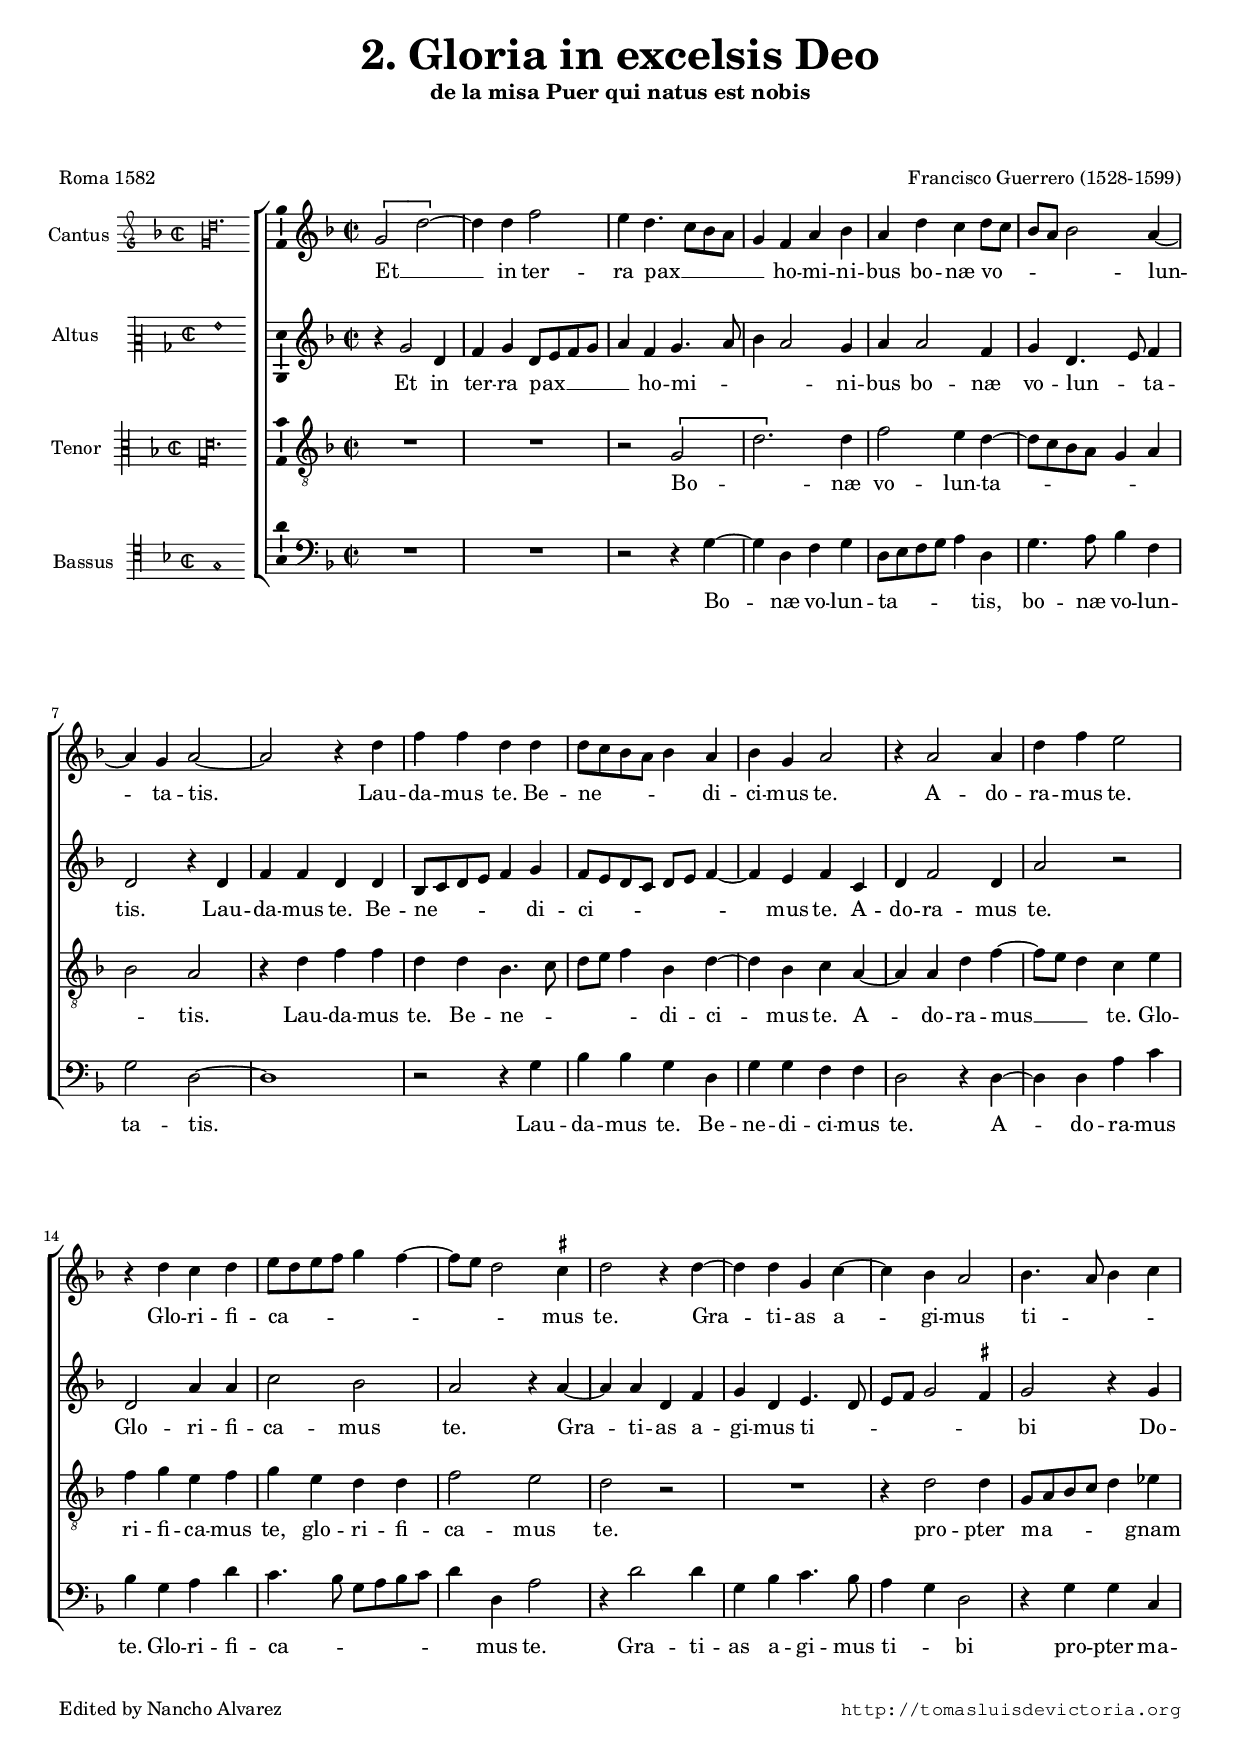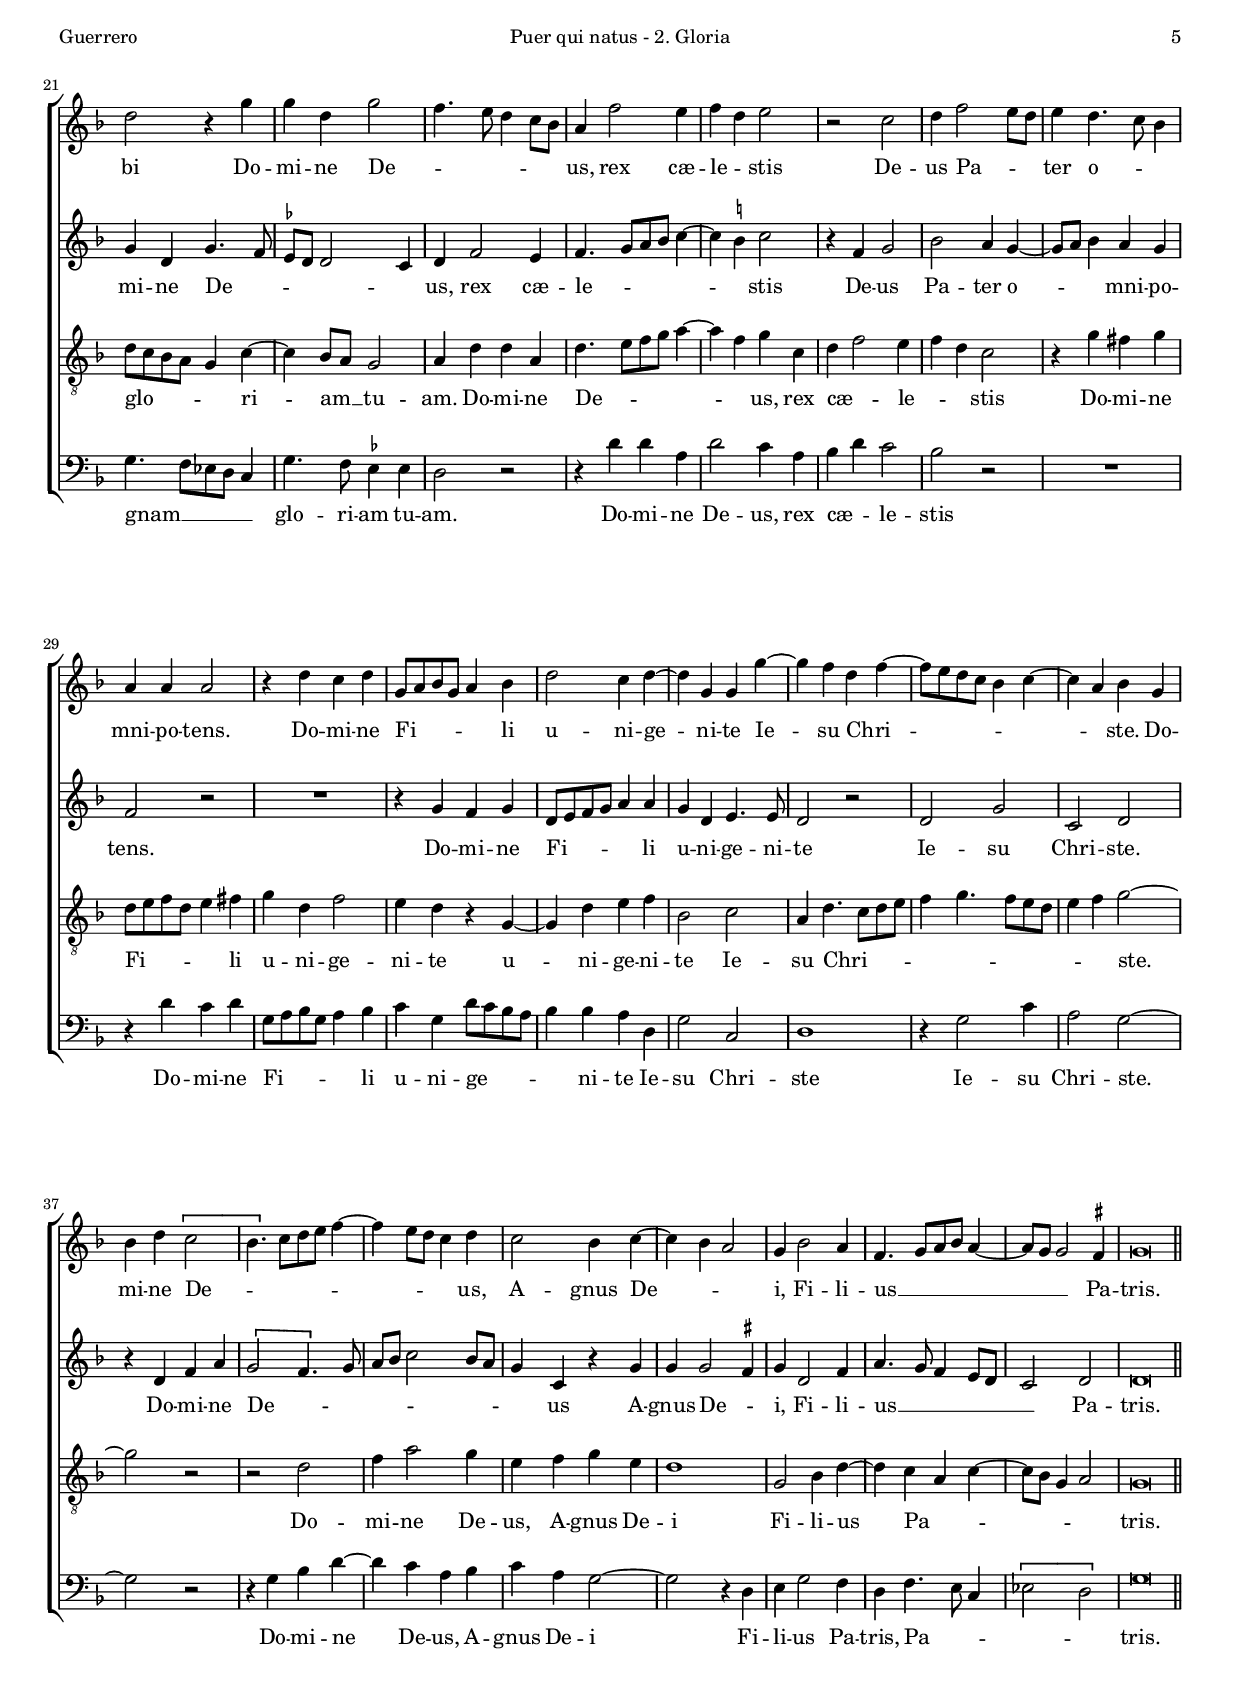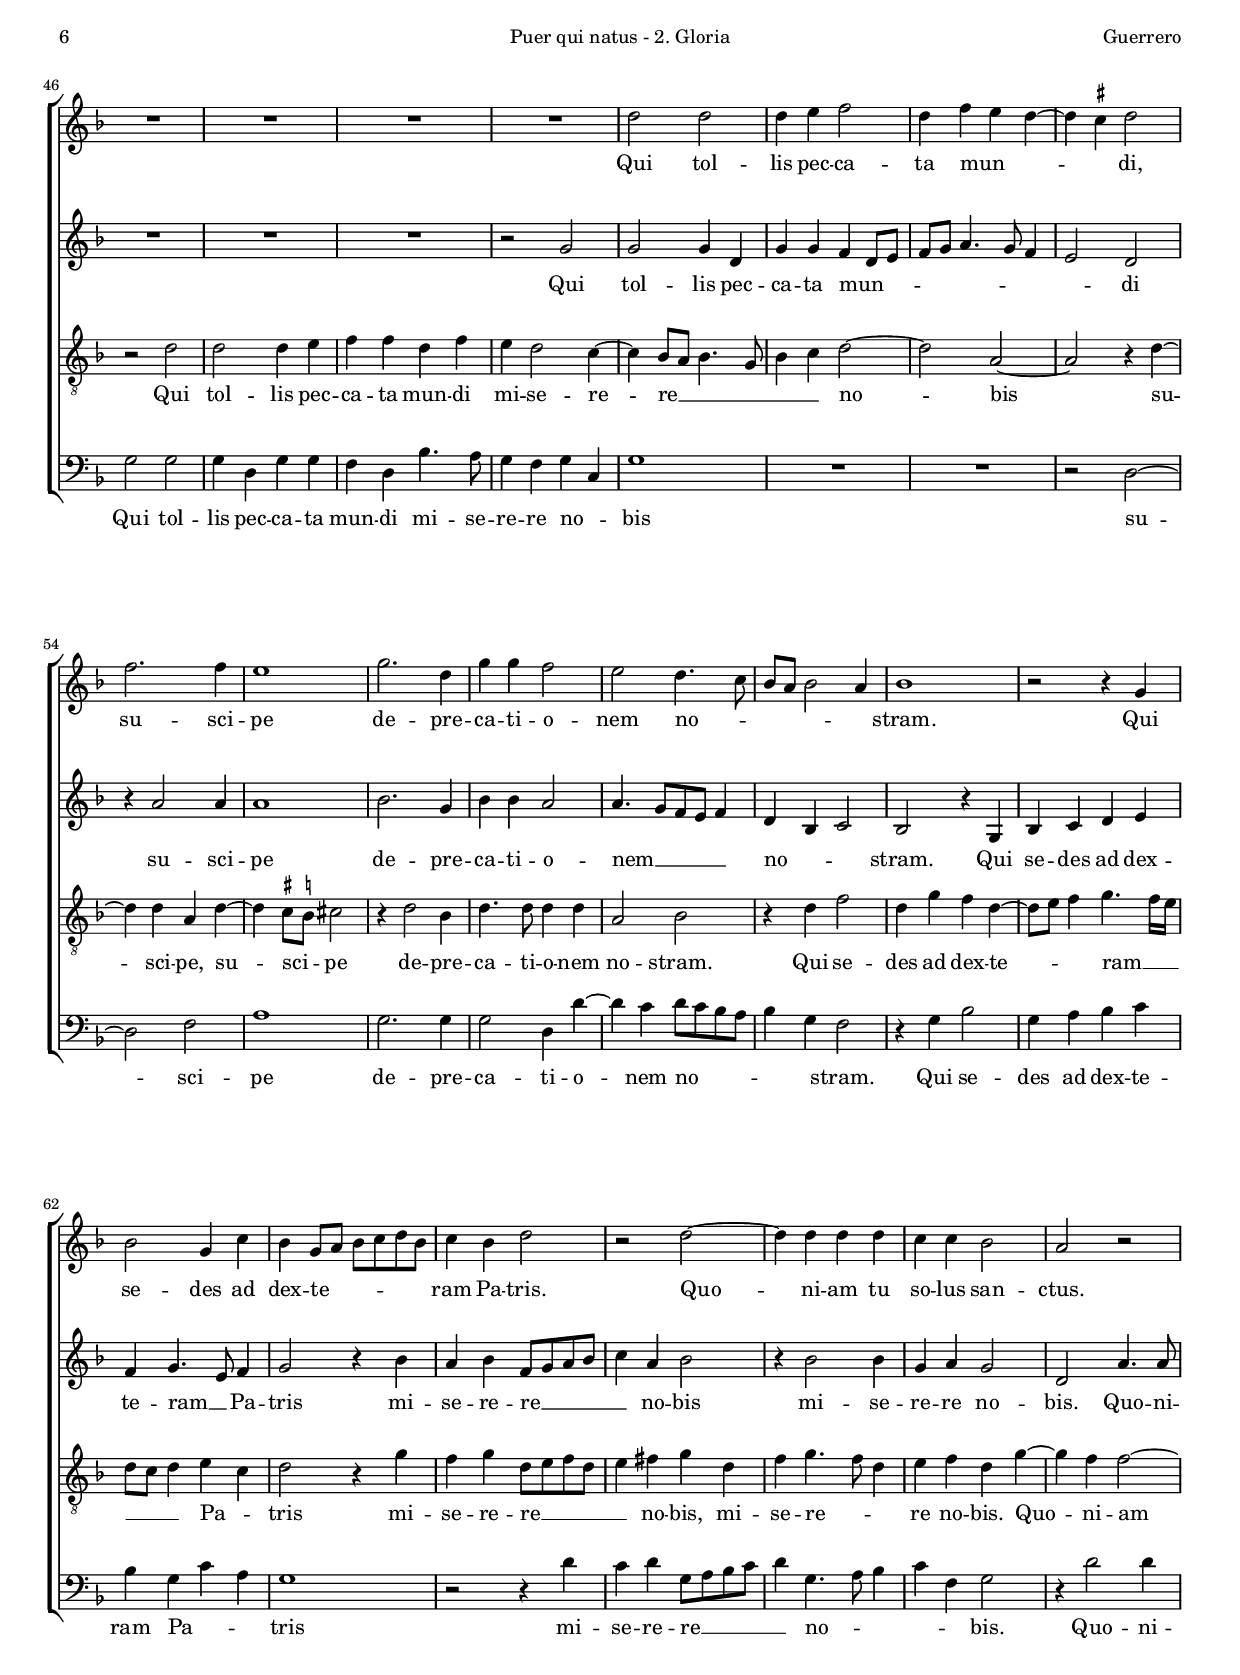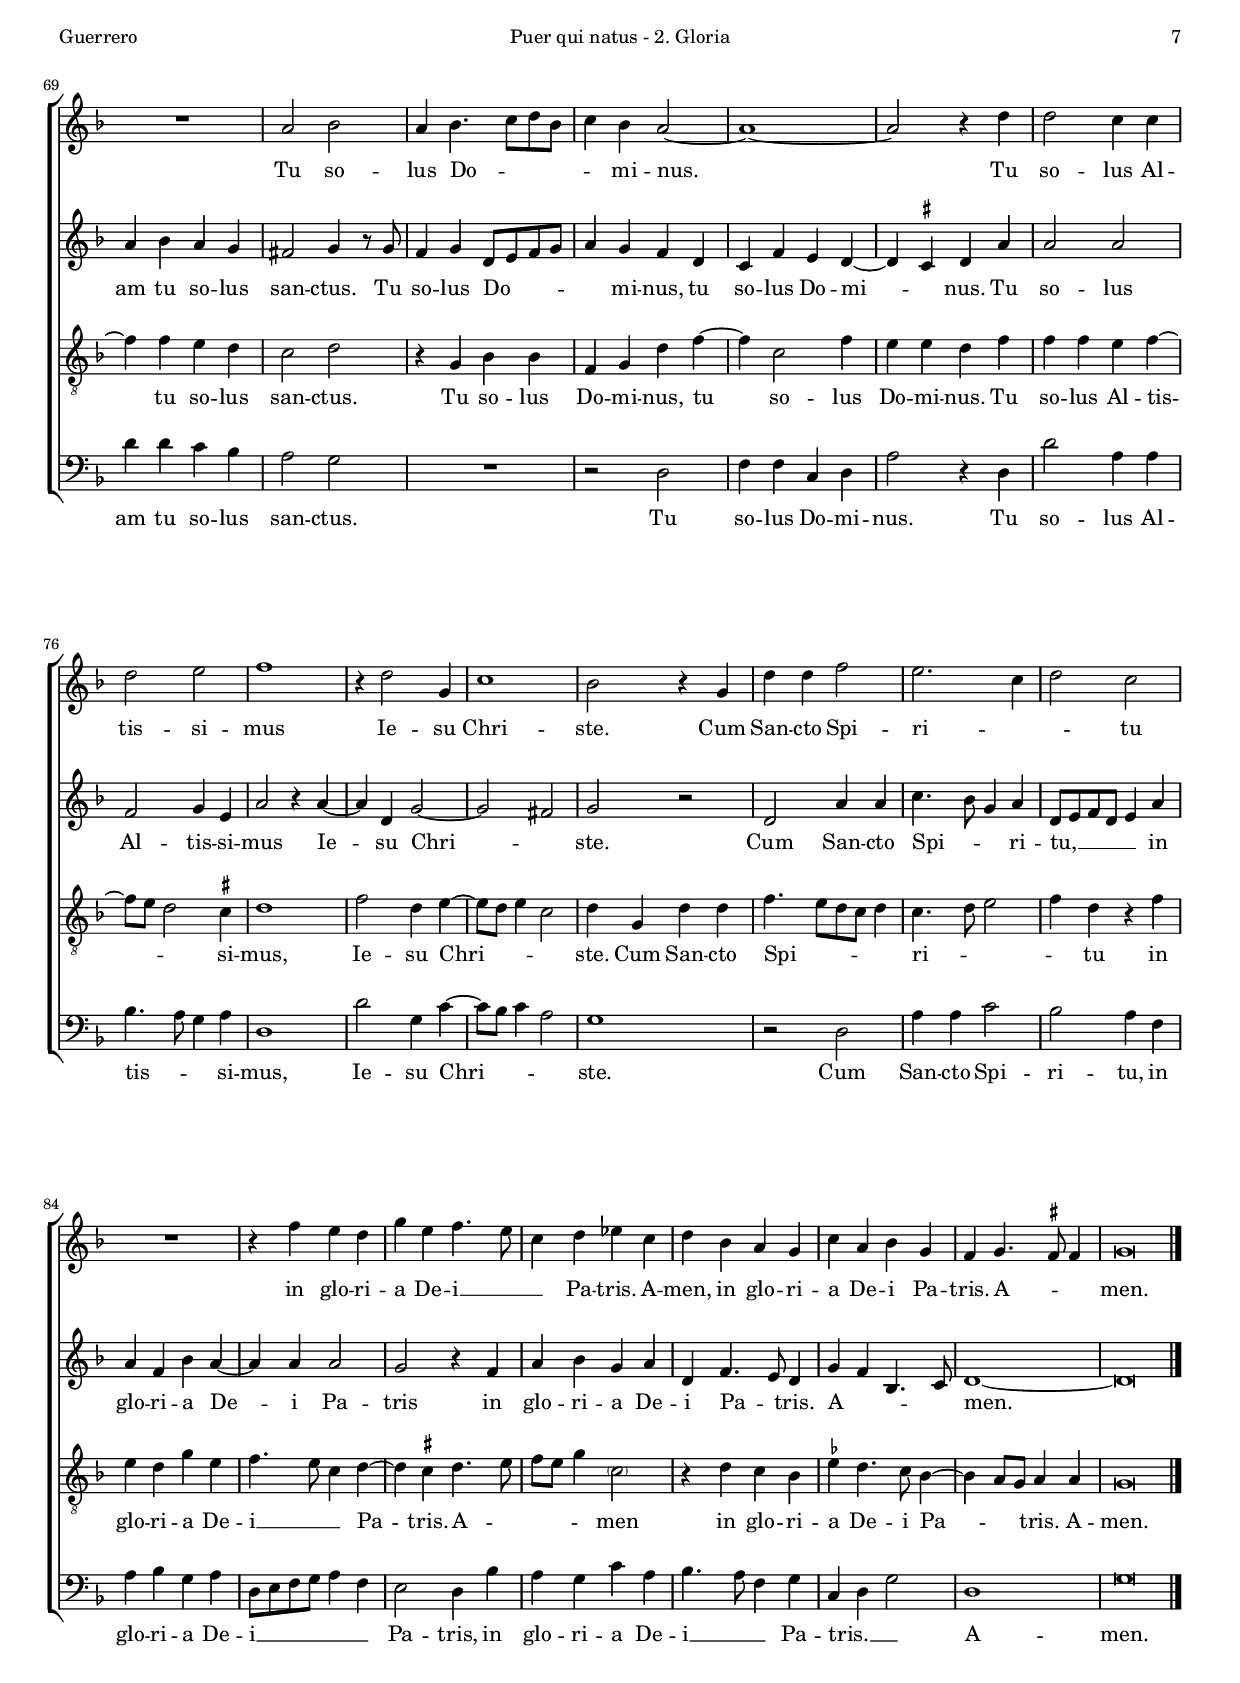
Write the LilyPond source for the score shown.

\version "2.18.0"

#(set-default-paper-size "a4")
#(set-global-staff-size 16.4)
#(ly:set-option 'point-and-click #f)
%mobile -s15.5 -i3.5

italicas=\override LyricText.font-shape = #'italic
rectas=\override LyricText.font-shape = #'upright
ss=\once \set suggestAccidentals = ##t
incipitwidth = 20
htitle="Puer qui natus - 2. Gloria"
hcomposer="Guerrero"

\header {
	title=\markup{\fontsize #3 "2. Gloria in excelsis Deo" }
	subtitle="de la misa Puer qui natus est nobis"
        subsubtitle=\markup{\null \vspace #2 }
	composer="Francisco Guerrero (1528-1599)"
        pdfauthor=\composer
        poet="Roma 1582"
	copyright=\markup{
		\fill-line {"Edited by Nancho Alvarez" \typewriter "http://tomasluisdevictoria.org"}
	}
%	tagline=""
}

global={\key f \major \time 2/2 \skip 1*45 \bar "||" \break
				\skip 1*46 \bar "|." }


cantus={
	\[g'2 d'' ~ \] |
	d''4 d'' f''2 |
	e''4 d''4. c''8 bes' a' |
	g'4 f' a' bes' |
%5
	a' d'' c'' d''8 c'' |
	bes' a' bes'2 a'4 ~ |
	a' g' a'2 ~ |
	a' r4 d'' |
	f'' f'' d'' d'' |
%10
	d''8 c'' bes' a' bes'4 a' |
	bes' g' a'2 |
	r4 a'2 a'4 |
	d'' f'' e''2 |
	r4 d'' c'' d'' |
%15
	e''8 d'' e'' f'' g''4 f'' ~ |
	f''8 e'' d''2 \ss cis''4 |
	d''2 r4 d'' ~ |
	d'' d'' g' c'' ~ |
	c'' bes' a'2 |
%20
	bes'4. a'8 bes'4 c'' |
	d''2 r4 g'' |
	g'' d'' g''2 |
	f''4. e''8 d''4 c''8 bes' |
	a'4 f''2 e''4 |
%25
	f'' d'' e''2 |
	r c'' |
	d''4 f''2 e''8 d'' |
	e''4 d''4. c''8 bes'4 |
	a' a' a'2 |
%30
	r4 d'' c'' d'' |
	g'8 a' bes' g' a'4 bes' |
	d''2 c''4 d'' ~ |
	d'' g' g' g'' ~ |
	g'' f'' d'' f'' ~ |
%35
	f''8 e'' d'' c'' bes'4 c'' ~ |
	c'' a' bes' g' |
	bes' d'' \[c''2 |
	bes'4.\] c''8[ d'' e''] f''4 ~ |
	f'' e''8 d'' c''4 d'' |
%40
	c''2 bes'4 c'' ~ |
	c'' bes' a'2 |
	g'4 bes'2 a'4 |
	f'4. g'8[ a' bes'] a'4 ~ |
	a'8 g' g'2 \ss fis'4 |
%45
	g'\breve*1/2
	R1*4/4 |
	R1*4/4 |
	R1*4/4 |
	R1*4/4 |
%50
	d''2 d'' |
	d''4 e'' f''2 |
	d''4 f'' e'' d'' ~ |
	d'' \ss cis'' d''2 |
	f''2. f''4 |
%55
	e''1 |
	g''2. d''4 |
	g'' g'' f''2 |
	e'' d''4. c''8 |
	bes' a' bes'2 a'4 |
%60
	bes'1 |
	r2 r4 g' |
	bes'2 g'4 c'' |
	bes' g'8 a' bes' c'' d'' bes' |
	c''4 bes' d''2 |
%65
	r d'' ~ |
	d''4 d'' d'' d'' |
	c'' c'' bes'2 |
	a' r |
	R1*4/4 |
%70
	a'2 bes' |
	a'4 bes'4. c''8 d'' bes' |
	c''4 bes' a'2 ~ |
	a'1 ~ |
	a'2 r4 d'' |
%75
	d''2 c''4 c'' |
	d''2 e'' |
	f''1 |
	r4 d''2 g'4 |
	c''1 |
%80
	bes'2 r4 g' |
	d'' d'' f''2 |
	e''2. c''4 |
	d''2 c'' |
	R1*4/4 |
%85
	r4 f'' e'' d'' |
	g'' e'' f''4. e''8 |
	c''4 d'' ees'' c'' |
	d'' bes' a' g' |
	c'' a' bes' g' |
%90
	f' g'4. \ss fis'8 fis'4 |
	g'\breve*1/2
}

altus={
	r4 g'2 d'4 |
	f' g' d'8 e' f' g' |
	a'4 f' g'4. a'8 |
	bes'4 a'2 g'4 |
%5
	a' a'2 f'4 |
	g' d'4. e'8 f'4 |
	d'2 r4 d' |
	f' f' d' d' |
	bes8 c' d' e' f'4 g' |
%10
	f'8 e' d' c' d' e' f'4 ~ |
	f' e' f' c' |
	d' f'2 d'4 |
	a'2 r |
	d' a'4 a' |
%15
	c''2 bes' |
	a' r4 a' ~ |
	a' a' d' f' |
	g' d' e'4. d'8 |
	e' f' g'2 \ss fis'4 |
%20
	g'2 r4 g' |
	g' d' g'4. f'8 |
	\ss ees' d' d'2 c'4 |
	d' f'2 e'4 |
	f'4. g'8[ a' bes'] c''4 ~ |
%25
	c'' \ss b' c''2 |
	r4 f' g'2 |
	bes' a'4 g' ~ |
	g'8 a' bes'4 a' g' |
	f'2 r |
%30
	R1*4/4 |
	r4 g' f' g' |
	d'8 e' f' g' a'4 a' |
	g' d' e'4. e'8 |
	d'2 r |
%35
	d' g' |
	c' d' |
	r4 d' f' a' |
	\[g'2 f'4.\] g'8 |
	a' bes' c''2 bes'8 a' |
%40
	g'4 c' r g' |
	g' g'2 \ss fis'4 |
	g' d'2 f'4 |
	a'4. g'8 f'4 e'8 d' |
	c'2 d' |
%45
	d'\breve*1/2
	R1*4/4 |
	R1*4/4 |
	R1*4/4 |
	r2 g' |
%50
	g' g'4 d' |
	g' g' f' d'8 e' |
	f' g' a'4. g'8 f'4 |
	e'2 d' |
	r4 a'2 a'4 |
%55
	a'1 |
	bes'2. g'4 |
	bes' bes' a'2 |
	a'4. g'8[ f' e'] f'4 |
	d' bes c'2 |
%60
	bes r4 g |
	bes c' d' e' |
	f' g'4. e'8 f'4 |
	g'2 r4 bes' |
	a' bes' f'8 g' a' bes' |
%65
	c''4 a' bes'2 |
	r4 bes'2 bes'4 |
	g' a' g'2 |
	d' a'4. a'8 |
	a'4 bes' a' g' |
%70
	fis'2 g'4 r8 g' |
	f'4 g' d'8 e' f' g' |
	a'4 g' f' d' |
	c' f' e' d' ~ |
	d' \ss cis' d' a' |
%75
	a'2 a' |
	f' g'4 e' |
	a'2 r4 a' ~ |
	a' d' g'2 ~ |
	g' fis' |
%80
	g' r |
	d' a'4 a' |
	c''4. bes'8 g'4 a' |
	d'8 e' f' d' e'4 a' |
	a' f' bes' a' ~ |
%85
	a' a' a'2 |
	g' r4 f' |
	a' bes' g' a' |
	d' f'4. e'8 d'4 |
	g' f' bes4. c'8 |
%90
	d'1 ~ |
	d'\breve*1/2
}

tenor={
	R1*4/4 |
	R1*4/4 |
	r2 \[g |
	d'2. \] d'4 |
%5
	f'2 e'4 d' ~ |
	d'8 c' bes a g4 a |
	bes2 a |
	r4 d' f' f' |
	d' d' bes4. c'8 |
%10
	d' e' f'4 bes d' ~ |
	d' bes c' a ~ |
	a a d' f' ~ |
	f'8 e' d'4 c' e' |
	f' g' e' f' |
%15
	g' e' d' d' |
	f'2 e' |
	d' r |
	R1*4/4 |
	r4 d'2 d'4 |
%20
	g8 a bes c' d'4 ees' |
	d'8 c' bes a g4 c' ~ |
	c' bes8 a g2 |
	a4 d' d' a |
	d'4. e'8[ f' g'] a'4 ~ |
%25
	a' f' g' c' |
	d' f'2 e'4 |
	f' d' c'2 |
	r4 g' fis' g' |
	d'8 e' f' d' e'4 fis' |
%30
	g' d' f'2 |
	e'4 d' r g ~ |
	g d' e' f' |
	bes2 c' |
	a4 d'4. c'8 d' e' |
%35
	f'4 g'4. f'8 e' d' |
	e'4 f' g'2 ~ |
	g' r |
	r d' |
	f'4 a'2 g'4 |
%40
	e' f' g' e' |
	d'1 |
	g2 bes4 d' ~ |
	d' c' a c' ~ |
	c'8 bes g4 a2 |
%45
	g\breve*1/2
	r2 d' |
	d' d'4 e' |
	f' f' d' f' |
	e' d'2 c'4 ~ |
%50
	c' bes8 a bes4. g8 |
	bes4 c' d'2 ~ |
	d' a ~ |
	a r4 d' ~ |
	d' d' a d' ~ |
%55
	d' \ss cis'8 \ss b cis'!2 |
	r4 d'2 bes4 |
	d'4. d'8 d'4 d' |
	a2 bes |
	r4 d' f'2 |
%60
	d'4 g' f' d' ~ |
	d'8 e' f'4 g'4. f'16 e' |
	d'8 c' d'4 e' c' |
	d'2 r4 g' |
	f' g' d'8 e' f' d' |
%65
	e'4 fis' g' d' |
	f' g'4. f'8 d'4 |
	e' f' d' g' ~ |
	g' f' f'2 ~ |
	f'4 f' e' d' |
%70
	c'2 d' |
	r4 g bes bes |
	f g d' f' ~ |
	f' c'2 f'4 |
	e' e' d' f' |
%75
	f' f' e' f' ~ |
	f'8 e' d'2 \ss cis'4 |
	d'1 |
	f'2 d'4 e' ~ |
	e'8 d' e'4 c'2 |
%80
	d'4 g d' d' |
	f'4. e'8[ d' c'] d'4 |
	c'4. d'8 e'2 |
	f'4 d' r f' |
	e' d' g' e' |
%85
	f'4. e'8 c'4 d' ~ |
	d' \ss cis' d'4. e'8 |
	f' e' g'4 <\parenthesize c'>2 |
	r4 d' c' bes |
	\ss ees' d'4. c'8 bes4 ~ |
%90
	bes a8 g a4 a |
	g\breve*1/2
}

bassus={
	R1*4/4 |
	R1*4/4 |
	r2 r4 g ~ |
	g d f g |
%5
	d8 e f g a4 d |
	g4. a8 bes4 f |
	g2 d ~ |
	d1 |
	r2 r4 g |
%10
	bes bes g d |
	g g f f |
	d2 r4 d ~ |
	d d a c' |
	bes g a d' |
%15
	c'4. bes8 g a bes c' |
	d'4 d a2 |
	r4 d'2 d'4 |
	g bes c'4. bes8 |
	a4 g d2 |
%20
	r4 g g c |
	g4. f8[ ees d] c4 |
	g4. f8 \ss ees4 ees |
	d2 r |
	r4 d' d' a |
%25
	d'2 c'4 a |
	bes d' c'2 |
	bes r |
	R1*4/4 |
	r4 d' c' d' |
%30
	g8 a bes g a4 bes |
	c' g d'8 c' bes a |
	bes4 bes a d |
	g2 c |
	d1 |
%35
	r4 g2 c'4 |
	a2 g ~ |
	g r |
	r4 g bes d' ~ |
	d' c' a bes |
%40
	c' a g2 ~ |
	g r4 d |
	e g2 f4 |
	d f4. e8 c4 |
	\[ees2 d\] |
%45
	g\breve*1/2
	g2 g |
	g4 d g g |
	f d bes4. a8 |
	g4 f g c |
%50
	g1 |
	R1*4/4 |
	R1*4/4 |
	r2 d ~ |
	d f |
%55
	a1 |
	g2. g4 |
	g2 d4 d' ~ |
	d' c' d'8 c' bes a |
	bes4 g f2 |
%60
	r4 g bes2 |
	g4 a bes c' |
	bes g c' a |
	g1 |
	r2 r4 d' |
%65
	c' d' g8 a bes c' |
	d'4 g4. a8 bes4 |
	c' f g2 |
	r4 d'2 d'4 |
	d' d' c' bes |
%70
	a2 g |
	R1*4/4 |
	r2 d |
	f4 f c d |
	a2 r4 d |
%75
	d'2 a4 a |
	bes4. a8 g4 a |
	d1 |
	d'2 g4 c' ~ |
	c'8 bes c'4 a2 |
%80
	g1 |
	r2 d |
	a4 a c'2 |
	bes a4 f |
	a bes g a |
%85
	d8 e f g a4 f |
	e2 d4 bes |
	a g c' a |
	bes4. a8 f4 g |
	c d g2 |
%90
	d1 |
	g\breve*1/2
}


textocantus=\lyricmode{
Et __ _ _ in ter -- ra pax __ _ _ _ _ ho -- mi -- ni -- bus 
bo -- næ vo -- _ _ _ _ lun -- _ ta -- tis. _
Lau -- da -- mus te.
Be -- ne -- _ _ _ _ di -- ci -- mus te.
A -- do -- ra -- mus te.
Glo -- ri -- fi -- ca -- _ _ _ _ _ _ _ _ mus te.
Gra -- _ ti -- as a -- _ gi -- mus ti -- _ _ _ bi
Do -- mi -- ne De -- _ _ _ _ _ us,
rex cæ -- le -- _ stis
De -- us Pa -- _ _ ter o -- _ _ mni -- po -- tens.
Do -- mi -- ne Fi -- _ _ _ _ li u -- ni -- ge -- _ ni -- te 
Ie -- _ su Chri -- _ _ _ _ _ _ _ _ _ ste.
Do -- mi -- ne De -- _ _ _ _ _ _ _ _ _ us,
A -- gnus De -- _ _ _ i,
Fi -- li -- us __ _ _ _ _ _ _ _ Pa -- tris.
Qui tol -- lis pec -- ca -- ta mun -- _ _ _ _ di,
su -- sci -- pe de -- pre -- ca -- ti -- o -- nem no -- _ _ _ _ _ stram.
Qui se -- des ad dex -- te -- _ _ _ _ _ ram Pa -- tris.
Quo -- _ ni -- am tu so -- lus san -- ctus.
Tu so -- lus Do -- _ _ _ _ mi -- nus. _ _ 
Tu so -- lus Al -- tis -- si -- mus
Ie -- su Chri -- ste.
Cum San -- cto Spi -- ri -- _ _ tu
in glo -- ri -- a De -- i __ _ _ Pa -- tris.
A -- men,
in glo -- ri -- a De -- i Pa -- tris. 
A -- _ _ men.
}

textoaltus=\lyricmode{
Et in ter -- ra pax __ _ _ _ _ ho -- mi -- _ _ _ ni -- bus bo -- næ vo -- lun -- _ ta -- tis.
Lau -- da -- mus te.
Be -- ne -- _ _ _ _ di -- ci -- _ _ _ _ _ _ _ mus te.
A -- do -- ra -- mus te.
Glo -- ri -- fi -- ca -- mus te.
Gra -- _ ti -- as a -- gi -- mus ti -- _ _ _ _ _ bi
Do -- mi -- ne De -- _ _ _ _ _ us,
rex cæ -- le -- _ _ _ _ _ _ stis
De -- us Pa -- ter o -- _ _ _ mni -- po -- tens.
Do -- mi -- ne Fi -- _ _ _ _ li u -- ni -- ge -- ni -- te
Ie -- su Chri -- ste.
Do -- mi -- ne De -- _ _ _ _ _ _ _ _ us
A -- gnus De -- _ i,
Fi -- li -- us __ _ _ _ _ _ Pa -- tris.
Qui tol -- lis pec -- ca -- ta mun -- _ _ _ _ _ _ _ _ di
su -- sci -- pe de -- pre -- ca -- ti -- o -- nem __ _ _ _ _ no -- _ _ stram.
Qui se -- des ad dex -- te -- ram __ _ Pa -- tris
mi -- se -- re -- re __ _ _ _ _ no -- bis
mi -- se -- re -- re no -- bis.
Quo -- ni -- am tu so -- lus san -- ctus.
Tu so -- lus Do -- _ _ _ _ mi -- nus,
tu so -- lus Do -- mi -- _ _ nus.
Tu so -- lus Al -- tis -- si -- mus
Ie -- _ su Chri -- _ _ ste.
Cum San -- cto Spi -- _ _ ri -- tu, __ _ _ _ _ 
in glo -- ri -- a De -- _ i Pa -- tris
in glo -- ri -- a De -- i Pa -- _ tris.
A -- _ _ _ men. _
}

textotenor=\lyricmode{
Bo -- _ næ vo -- lun -- ta -- _ _ _ _ _ _ _ tis.
Lau -- da -- mus te.
Be -- ne -- _ _ _ _ di -- ci -- _ mus te.
A -- _ do -- ra -- mus __ _ _ _ te.
Glo -- ri -- fi -- ca -- mus te,
glo -- ri -- fi -- ca -- mus te.
pro -- pter ma -- _ _ _ _ gnam glo -- _ _ _ _ ri -- _ am __ _ tu -- am.
Do -- mi -- ne De -- _ _ _ _ _ _ us,
rex cæ -- _ le -- _ _ stis
Do -- mi -- ne Fi -- _ _ _ _ li u -- ni -- ge -- ni -- te
u -- _ ni -- ge -- ni -- te Ie -- su Chri -- _ _ _ _ _ _ _ _ _ _ ste. _
Do -- mi -- ne De -- us,
A -- gnus De -- i
Fi -- li -- us _ Pa -- _ _ _ _ _ _ tris.
Qui tol -- lis pec -- ca -- ta mun -- di mi -- se -- re -- _ re __ _ _ _ _ _ no -- _ bis _
su -- _ sci -- pe,
su -- _ sci -- _ pe de -- pre -- ca -- ti -- o -- nem no -- stram.
Qui se -- des ad dex -- te -- _ _ _ ram __ _ _ _ _ _ Pa -- _ tris
mi -- se -- re -- re __ _ _ _ _ no -- bis,
mi -- se -- re -- _ _ re no -- bis.
Quo -- _ ni -- am _ tu so -- lus san -- ctus.
Tu so -- lus Do -- mi -- nus,
tu _ so -- lus Do -- mi -- nus.
Tu so -- lus Al -- tis -- _ _ _ si -- mus,
Ie -- su Chri -- _ _ _ _ ste.
Cum San -- cto Spi -- _ _ _ _ ri -- _ _ _ tu
in glo -- ri -- a De -- i __ _ _ Pa -- _ tris.
A -- _ _ _ _ men
in glo -- ri -- a De -- i Pa -- _ _ _ tris. 
A -- men.
}

textobassus=\lyricmode{
Bo -- _ næ vo -- lun -- ta -- _ _ _ _ tis,
bo -- næ vo -- lun -- ta -- tis. _
Lau -- da -- mus te.
Be -- ne -- di -- ci -- mus te.
A -- _ do -- ra -- mus te.
Glo -- ri -- fi -- ca -- _ _ _ _ _ _ mus te.
Gra -- ti -- as a -- gi -- mus ti -- _ bi
pro -- pter ma -- gnam __ _ _ _ _ glo -- ri -- am tu -- am.
Do -- mi -- ne De -- us,
rex cæ -- _ le -- stis
Do -- mi -- ne Fi -- _ _ _ _ li u -- ni -- ge -- _ _ _ _ ni -- te Ie -- su Chri -- ste
Ie -- su Chri -- ste. _
Do -- mi -- ne _ De -- us,
A -- gnus De -- i _
Fi -- li -- us Pa -- tris,
Pa -- _ _ _ _ tris.
Qui tol -- lis pec -- ca -- ta mun -- di mi -- se -- re -- re no -- _ bis
su -- _ sci -- pe de -- pre -- ca -- ti -- o -- _ nem no -- _ _ _ _ _ stram.
Qui se -- des ad dex -- te -- ram Pa -- _ _ tris
mi -- se -- re -- re __ _ _ _ _ no -- _ _ _ _ bis.
Quo -- ni -- am tu so -- lus san -- ctus.
Tu so -- lus Do -- mi -- nus.
Tu so -- lus Al -- tis -- _ _ si -- mus,
Ie -- su Chri -- _ _ _ _ ste.
Cum San -- cto Spi -- ri -- tu,
in glo -- ri -- a De -- i __ _ _ _ _ _ Pa -- tris,
in glo -- ri -- a De -- i __ _ _ Pa -- tris. __ _ _ 
A -- men.
}



incipitcantus=\markup{
	\score{
		{ 
		\set Staff.instrumentName="Cantus "
		\override NoteHead.style = #'neomensural
		\override Rest.style = #'neomensural
		\override Staff.TimeSignature.style = #'neomensural
		\cadenzaOn 
		\clef "petrucci-g"
		\key f \major
		\time 2/2
		\[g'1*1/4 d''1.*1/4\] 
		} 
	\layout {
		\context {\Voice
			\remove Ligature_bracket_engraver
			\consists Mensural_ligature_engraver
		}
		line-width=\incipitwidth
                indent=0
                ragged-right = ##t
	}
	}
}


incipitaltus=\markup{
	\score{
		{ 
		\set Staff.instrumentName="Altus     "
		\override NoteHead.style = #'neomensural 
		\override Rest.style = #'neomensural
		\override Staff.TimeSignature.style = #'neomensural
		\cadenzaOn 
		\clef "petrucci-c2"
		\key f \major
		\time 2/2
		g'1
		} 
	\layout {
		\context {\Voice
			\remove Ligature_bracket_engraver
			\consists Mensural_ligature_engraver
		}
		line-width=\incipitwidth 
                indent=0
                ragged-right = ##t
	}
	}
}



incipittenor=\markup{
	\score{
		{ 
		\set Staff.instrumentName="Tenor  "
		\override NoteHead.style = #'neomensural 
		\override Rest.style = #'neomensural
		\override Staff.TimeSignature.style = #'neomensural
		\cadenzaOn 
		\clef "petrucci-c3"
		\key f \major
		\time 2/2
		\[g1*1/4 d'1.*1/4\]
		} 
	\layout {
		\context {\Voice
			\remove Ligature_bracket_engraver
			\consists Mensural_ligature_engraver
		}
		line-width=\incipitwidth
                indent=0
                ragged-right = ##t
	}
	}
}


incipitbassus=\markup{
	\score{
		{ 
		\set Staff.instrumentName="Bassus  "
		\override NoteHead.style = #'neomensural 
		\override Rest.style = #'neomensural
		\override Staff.TimeSignature.style = #'neomensural
		\cadenzaOn 
		\clef "petrucci-c4"
		\key f \major
		\time 2/2
		g1
		} 
	\layout {
		\context {\Voice
			\remove Ligature_bracket_engraver
			\consists Mensural_ligature_engraver
		}
		line-width=\incipitwidth 
                indent=0
                ragged-right = ##t
	}
	}
}





\score {
\new ChoirStaff<<

	\new Staff <<\global
	\new Voice="v1" {
		\set Staff.instrumentName=\incipitcantus
		\clef "treble"
		\cantus }
	\new Lyrics \lyricsto "v1" {\textocantus }
	>>

	
	\new Staff << \global
	\new Voice="v2" {
		\set Staff.instrumentName=\incipitaltus
		\clef "treble" 
		\altus}
	\new Lyrics \lyricsto "v2" {\textoaltus }
	>>

	
	\new Staff <<\global
	\new Voice="v3" {
		\set Staff.instrumentName=\incipittenor
		\clef "G_8"
		\tenor }
	\new Lyrics \lyricsto "v3" {\textotenor }
	>>
	

	\new Staff <<\global
	\new Voice="v4" {
		\set Staff.instrumentName=\incipitbassus
		\clef "bass" 
		\bassus }
	\new Lyrics \lyricsto "v4" {\textobassus}
	>>
	
>>

\layout{ 
	\context {\Lyrics 
		\override VerticalAxisGroup.staff-affinity = #UP
		\override VerticalAxisGroup.nonstaff-relatedstaff-spacing =
			#'((basic-distance . 0) (minimum-distance . 0) (padding . 1))
		\override LyricText.font-size = #1.2
		\override LyricHyphen.minimum-distance = #0.5
	}
	\context {\Score 
		tempoHideNote = ##t
		\override BarNumber.padding = #2 
	}
	\context {\Voice 
		melismaBusyProperties = #'()
		%autoBeaming = ##f
	}
	\context {\Staff 
                %\RemoveEmptyStaves
                %\override VerticalAxisGroup.remove-first = ##t
		\override VerticalAxisGroup.staff-staff-spacing =
			#'((basic-distance . 11) (minimum-distance . 0) (padding . 1))
		\consists Ambitus_engraver 
		\override LigatureBracket.padding = #1
	}
}

%\midi { \mtempo }

}


\paper{
	evenHeaderMarkup=\markup  \fill-line { \fromproperty #'page:page-number-string \htitle \hcomposer }
	oddHeaderMarkup= \markup  \fill-line { \on-the-fly #not-first-page \hcomposer \on-the-fly #not-first-page \htitle \on-the-fly #not-first-page \fromproperty #'page:page-number-string }
	%system-count=20
	%page-count = 8
	ragged-last-bottom = ##f
	indent=3.5\cm
	system-system-spacing =
	#'((basic-distance . 20) (minimum-distance . 0) (padding . 5))
	top-system-spacing = % header
	#'((basic-distance . 9) (minimum-distance . 0) (padding . 0))
	last-bottom-spacing = % footer
	#'((basic-distance . 12) (minimum-distance . 0) (padding . 0))
	markup-system-spacing.padding = #1.5

first-page-number=4
oddHeaderMarkup=\markup \fill-line {\hcomposer \htitle \fromproperty #'page:page-number-string }
evenHeaderMarkup=\markup \fill-line {\on-the-fly #not-first-page \fromproperty #'page:page-number-string \on-the-fly #not-first-page \htitle \on-the-fly #not-first-page \hcomposer }
}